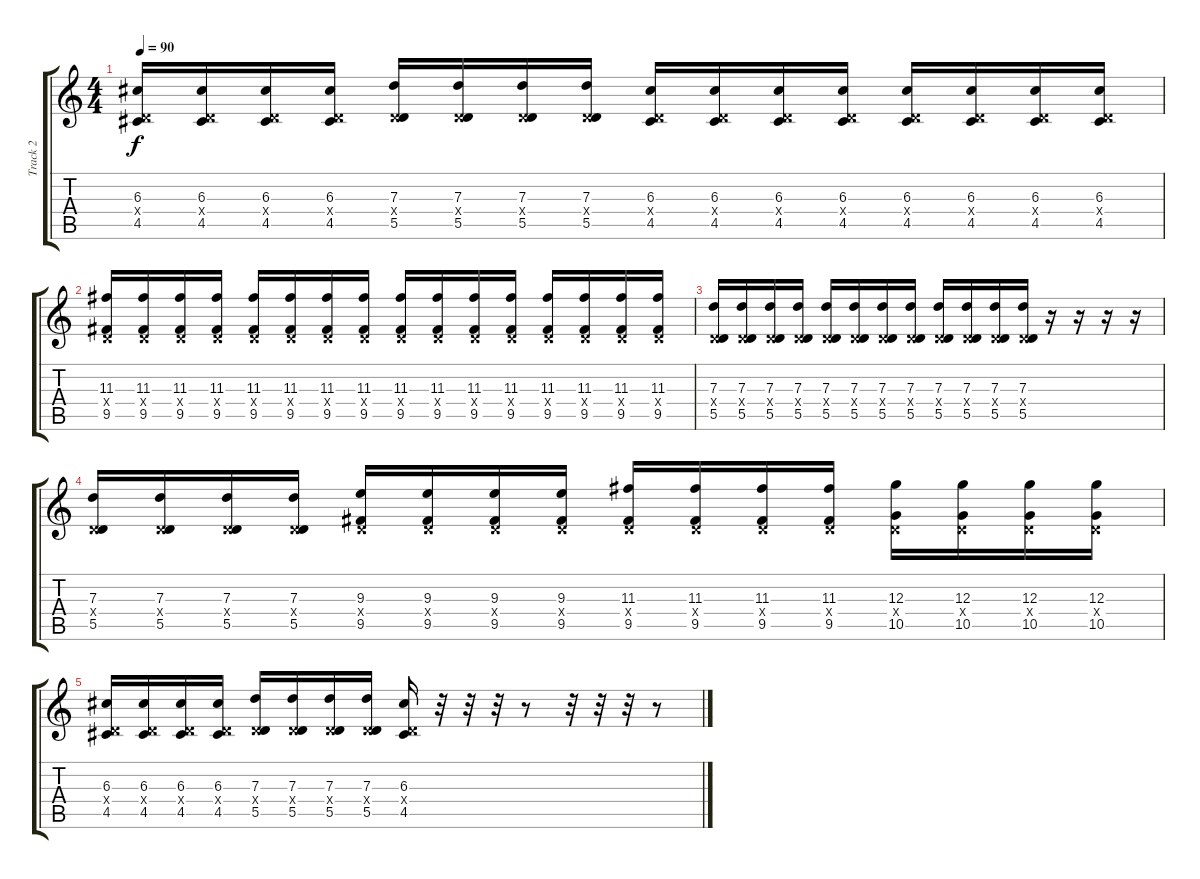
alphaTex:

\track ("Track 2" "Track 2") {instrument electricguitarclean}
\staff {score tabs}
\tuning (E4 B3 G3 D3 A2 D2) {hide}
\ts (4 4)
\tempo 90
\clef g2
\ks c
(6.3 0.4{x} 4.5).16{dy f} (6.3 0.4{x} 4.5).16 (6.3 0.4{x} 4.5).16 (6.3 0.4{x} 4.5).16 (7.3 0.4{x} 5.5).16 (7.3 0.4{x} 5.5).16 (7.3 0.4{x} 5.5).16 (7.3 0.4{x} 5.5).16 (6.3 0.4{x} 4.5).16 (6.3 0.4{x} 4.5).16 (6.3 0.4{x} 4.5).16 (6.3 0.4{x} 4.5).16 (6.3 0.4{x} 4.5).16 (6.3 0.4{x} 4.5).16 (6.3 0.4{x} 4.5).16 (6.3 0.4{x} 4.5).16 |
(11.3 0.4{x} 9.5).16 (11.3 0.4{x} 9.5).16 (11.3 0.4{x} 9.5).16 (11.3 0.4{x} 9.5).16 (11.3 0.4{x} 9.5).16 (11.3 0.4{x} 9.5).16 (11.3 0.4{x} 9.5).16 (11.3 0.4{x} 9.5).16 (11.3 0.4{x} 9.5).16 (11.3 0.4{x} 9.5).16 (11.3 0.4{x} 9.5).16 (11.3 0.4{x} 9.5).16 (11.3 0.4{x} 9.5).16 (11.3 0.4{x} 9.5).16 (11.3 0.4{x} 9.5).16 (11.3 0.4{x} 9.5).16 |
(7.3 0.4{x} 5.5).16 (7.3 0.4{x} 5.5).16 (7.3 0.4{x} 5.5).16 (7.3 0.4{x} 5.5).16 (7.3 0.4{x} 5.5).16 (7.3 0.4{x} 5.5).16 (7.3 0.4{x} 5.5).16 (7.3 0.4{x} 5.5).16 (7.3 0.4{x} 5.5).16 (7.3 0.4{x} 5.5).16 (7.3 0.4{x} 5.5).16 (7.3 0.4{x} 5.5).16 r.16 r.16 r.16 r.16 |
(7.3 0.4{x} 5.5).16 (7.3 0.4{x} 5.5).16 (7.3 0.4{x} 5.5).16 (7.3 0.4{x} 5.5).16 (9.3 0.4{x} 9.5).16 (9.3 0.4{x} 9.5).16 (9.3 0.4{x} 9.5).16 (9.3 0.4{x} 9.5).16 (11.3 0.4{x} 9.5).16 (11.3 0.4{x} 9.5).16 (11.3 0.4{x} 9.5).16 (11.3 0.4{x} 9.5).16 (12.3 0.4{x} 10.5).16 (12.3 0.4{x} 10.5).16 (12.3 0.4{x} 10.5).16 (12.3 0.4{x} 10.5).16 |
(6.3 0.4{x} 4.5).16 (6.3 0.4{x} 4.5).16 (6.3 0.4{x} 4.5).16 (6.3 0.4{x} 4.5).16 (7.3 0.4{x} 5.5).16 (7.3 0.4{x} 5.5).16 (7.3 0.4{x} 5.5).16 (7.3 0.4{x} 5.5).16 (6.3 0.4{x} 4.5).16 r.32 r.32 r.32 r.8 r.32 r.32 r.32 r.8
